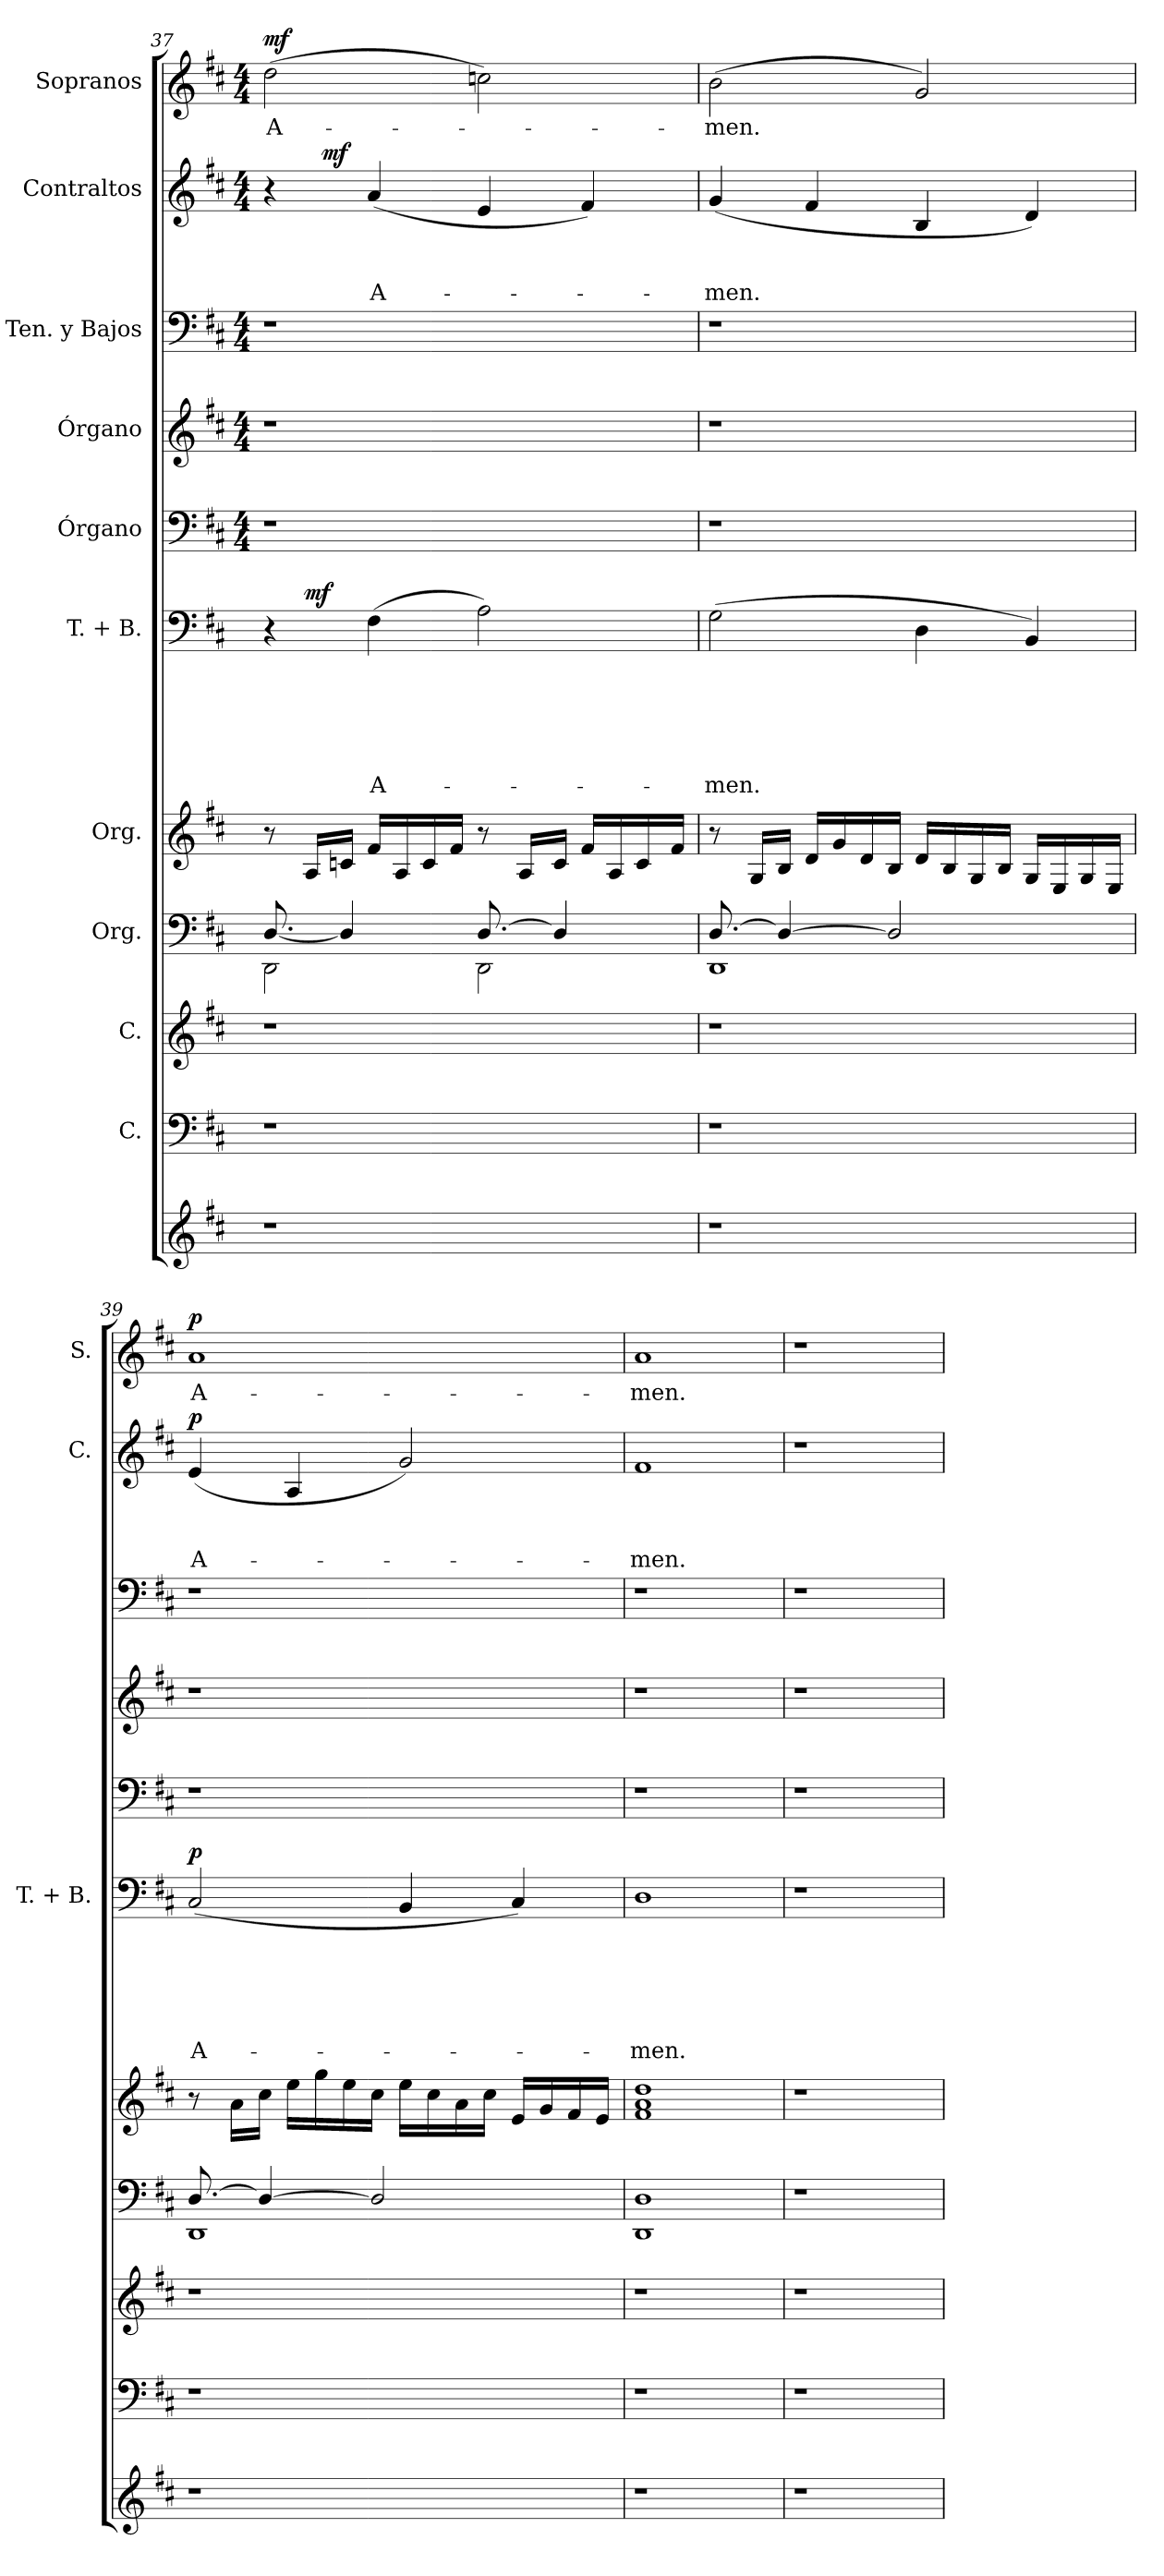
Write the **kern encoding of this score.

**kern	**kern	**kern	**kern	**kern	**kern	**text	**text	**text	**text	**text	**text	**dynam	**kern	**kern	**kern	**kern	**text	**text	**text	**dynam	**kern	**text	**dynam
*part11	*part10	*part9	*part8	*part7	*part6	*part6	*part6	*part6	*part6	*part6	*part6	*part6	*part5	*part4	*part3	*part2	*part2	*part2	*part2	*part2	*part1	*part1	*part1
*staff11	*staff10	*staff9	*staff8	*staff7	*staff6	*staff6	*staff6	*staff6	*staff6	*staff6	*staff6	*staff6	*staff5	*staff4	*staff3	*staff2	*staff2	*staff2	*staff2	*staff2	*staff1	*staff1	*staff1
*	*I"C.	*I"C.	*I"Org.	*I"Org.	*I"T. + B.	*	*	*	*	*	*	*	*I"Órgano	*I"Órgano	*I"Ten. y Bajos	*I"Contraltos	*	*	*	*	*I"Sopranos	*	*
*	*	*	*	*	*I'T. + B.	*	*	*	*	*	*	*	*	*	*	*I'C.	*	*	*	*	*I'S.	*	*
!!LO:LB:g=z
*clefG2	*clefF4	*clefG2	*clefF4	*clefG2	*clefF4	*	*	*	*	*	*	*	*clefF4	*clefG2	*clefF4	*clefG2	*	*	*	*	*clefG2	*	*
*k[f#c#]	*k[f#c#]	*k[f#c#]	*k[f#c#]	*k[f#c#]	*k[f#c#]	*	*	*	*	*	*	*	*k[f#c#]	*k[f#c#]	*k[f#c#]	*k[f#c#]	*	*	*	*	*k[f#c#]	*	*
*D:	*D:	*D:	*D:	*D:	*D:	*	*	*	*	*	*	*	*D:	*D:	*D:	*D:	*	*	*	*	*D:	*	*
*	*	*	*	*	*	*	*	*	*	*	*	*	*M4/4	*M4/4	*M4/4	*M4/4	*	*	*	*	*M4/4	*	*
=37	=37	=37	=37	=37	=37	=37	=37	=37	=37	=37	=37	=37	=37	=37	=37	=37	=37	=37	=37	=37	=37	=37	=37
*	*	*	*^	*	*	*	*	*	*	*	*	*	*	*	*	*	*	*	*	*	*	*	*
!	!	!	!	!	!	!	!	!	!	!	!	!	!	!	!	!	!	!	!	!	!	!	!LO:LY:b	!LO:DY:a
*	*	*	*	*	*	*^	*	*	*	*	*	*	*	*	*	*	*^	*	*	*	*	*	*	*
1r	1r	1r	2DD\	[>8.D/	8r	4r	8ryy	.	.	.	.	.	.	.	1r	1r	1r	4r	8ryy	.	.	.	.	(>2dd\	A-	mf
!	!	!	!	!	!	!	!	!	!	!	!	!	!	!LO:DY:a	!	!	!	!	!	!	!	!	!	!	!	!
.	.	.	.	.	16A/LL	.	2..ryy	.	.	.	.	.	.	mf	.	.	.	.	32ryy	.	.	.	.	.	.	.
!	!	!	!	!	!	!	!	!	!	!	!	!	!	!	!	!	!	!	!	!	!	!	!LO:DY:a	!	!	!
.	.	.	.	.	.	.	.	.	.	.	.	.	.	.	.	.	.	.	2ryy	.	.	.	mf	.	.	.
.	.	.	.	4D/]	16cn/JJ	.	.	.	.	.	.	.	.	.	.	.	.	.	.	.	.	.	.	.	.	.
!	!	!	!	!	!	!	!	!	!	!	!	!	!LO:LY:b	!	!	!	!	!	!	!	!	!LO:LY:b	!	!	!	!
.	.	.	.	.	16f#/LL	(>4F#\	.	.	.	.	.	.	A-	.	.	.	.	(<4a/	.	.	.	A-	.	.	.	.
.	.	.	.	.	16A/	.	.	.	.	.	.	.	.	.	.	.	.	.	.	.	.	.	.	.	.	.
.	.	.	.	.	16c/	.	.	.	.	.	.	.	.	.	.	.	.	.	.	.	.	.	.	.	.	.
.	.	.	.	16ryy	16f#/JJ	.	.	.	.	.	.	.	.	.	.	.	.	.	.	.	.	.	.	.	.	.
.	.	.	[>8.D/	2DD\	8r	2A\)	.	.	.	.	.	.	.	.	.	.	.	4e/	.	.	.	.	.	2ccn\)	.	.
.	.	.	.	.	16A/LL	.	.	.	.	.	.	.	.	.	.	.	.	.	.	.	.	.	.	.	.	.
.	.	.	.	.	.	.	.	.	.	.	.	.	.	.	.	.	.	.	4ryy	.	.	.	.	.	.	.
.	.	.	4D/]	.	16c/JJ	.	.	.	.	.	.	.	.	.	.	.	.	.	.	.	.	.	.	.	.	.
.	.	.	.	.	16f#/LL	.	.	.	.	.	.	.	.	.	.	.	.	4f#/)	.	.	.	.	.	.	.	.
.	.	.	.	.	16A/	.	.	.	.	.	.	.	.	.	.	.	.	.	.	.	.	.	.	.	.	.
.	.	.	.	.	16c/	.	.	.	.	.	.	.	.	.	.	.	.	.	.	.	.	.	.	.	.	.
.	.	.	.	.	.	.	.	.	.	.	.	.	.	.	.	.	.	.	16.ryy	.	.	.	.	.	.	.
.	.	.	16ryy	.	16f#/JJ	.	.	.	.	.	.	.	.	.	.	.	.	.	.	.	.	.	.	.	.	.
=38	=38	=38	=38	=38	=38	=38	=38	=38	=38	=38	=38	=38	=38	=38	=38	=38	=38	=38	=38	=38	=38	=38	=38	=38	=38	=38
!	!	!	!	!	!	!	!	!	!	!	!	!	!LO:LY:b	!	!	!	!	!	!	!	!	!LO:LY:b	!	!	!LO:LY:b	!
*	*	*	*	*	*	*v	*v	*	*	*	*	*	*	*	*	*	*	*v	*v	*	*	*	*	*	*	*
1r	1r	1r	[>8.D/	1DD	8r	(>2G\	.	.	.	.	.	-men.	.	1r	1r	1r	(<4g/	.	.	-men.	.	(>2b\	-men.	.
.	.	.	.	.	16G/LL	.	.	.	.	.	.	.	.	.	.	.	.	.	.	.	.	.	.	.
.	.	.	4D/_	.	16B/JJ	.	.	.	.	.	.	.	.	.	.	.	.	.	.	.	.	.	.	.
.	.	.	.	.	16d/LL	.	.	.	.	.	.	.	.	.	.	.	4f#/	.	.	.	.	.	.	.
.	.	.	.	.	16g/	.	.	.	.	.	.	.	.	.	.	.	.	.	.	.	.	.	.	.
.	.	.	.	.	16d/	.	.	.	.	.	.	.	.	.	.	.	.	.	.	.	.	.	.	.
.	.	.	2D/]	.	16B/JJ	.	.	.	.	.	.	.	.	.	.	.	.	.	.	.	.	.	.	.
.	.	.	.	.	16d/LL	4D\	.	.	.	.	.	.	.	.	.	.	4B/	.	.	.	.	2g/)	.	.
.	.	.	.	.	16B/	.	.	.	.	.	.	.	.	.	.	.	.	.	.	.	.	.	.	.
.	.	.	.	.	16G/	.	.	.	.	.	.	.	.	.	.	.	.	.	.	.	.	.	.	.
.	.	.	.	.	16B/JJ	.	.	.	.	.	.	.	.	.	.	.	.	.	.	.	.	.	.	.
.	.	.	.	.	16G/LL	4BB/)	.	.	.	.	.	.	.	.	.	.	4d/)	.	.	.	.	.	.	.
.	.	.	.	.	16E/	.	.	.	.	.	.	.	.	.	.	.	.	.	.	.	.	.	.	.
.	.	.	.	.	16G/	.	.	.	.	.	.	.	.	.	.	.	.	.	.	.	.	.	.	.
.	.	.	16ryy	.	16E/JJ	.	.	.	.	.	.	.	.	.	.	.	.	.	.	.	.	.	.	.
=39	=39	=39	=39	=39	=39	=39	=39	=39	=39	=39	=39	=39	=39	=39	=39	=39	=39	=39	=39	=39	=39	=39	=39	=39
!	!	!	!	!	!	!	!	!	!	!	!	!LO:LY:b	!LO:DY:a	!	!	!	!	!	!	!LO:LY:b	!LO:DY:a	!	!LO:LY:b	!LO:DY:a
1r	1r	1r	[>8.D/	1DD	8r	(<2C#/	.	.	.	.	.	A-	p	1r	1r	1r	(<4e/	.	.	A-	p	1a	A-	p
.	.	.	.	.	16a\LL	.	.	.	.	.	.	.	.	.	.	.	.	.	.	.	.	.	.	.
.	.	.	4D/_	.	16cc#\JJ	.	.	.	.	.	.	.	.	.	.	.	.	.	.	.	.	.	.	.
.	.	.	.	.	16ee\LL	.	.	.	.	.	.	.	.	.	.	.	4A/	.	.	.	.	.	.	.
.	.	.	.	.	16gg\	.	.	.	.	.	.	.	.	.	.	.	.	.	.	.	.	.	.	.
.	.	.	.	.	16ee\	.	.	.	.	.	.	.	.	.	.	.	.	.	.	.	.	.	.	.
.	.	.	2D/]	.	16cc#\JJ	.	.	.	.	.	.	.	.	.	.	.	.	.	.	.	.	.	.	.
.	.	.	.	.	16ee\LL	4BB/	.	.	.	.	.	.	.	.	.	.	2g/)	.	.	.	.	.	.	.
.	.	.	.	.	16cc#\	.	.	.	.	.	.	.	.	.	.	.	.	.	.	.	.	.	.	.
.	.	.	.	.	16a\	.	.	.	.	.	.	.	.	.	.	.	.	.	.	.	.	.	.	.
.	.	.	.	.	16cc#\JJ	.	.	.	.	.	.	.	.	.	.	.	.	.	.	.	.	.	.	.
.	.	.	.	.	16e/LL	4C#/)	.	.	.	.	.	.	.	.	.	.	.	.	.	.	.	.	.	.
.	.	.	.	.	16g/	.	.	.	.	.	.	.	.	.	.	.	.	.	.	.	.	.	.	.
.	.	.	.	.	16f#/	.	.	.	.	.	.	.	.	.	.	.	.	.	.	.	.	.	.	.
.	.	.	16ryy	.	16e/JJ	.	.	.	.	.	.	.	.	.	.	.	.	.	.	.	.	.	.	.
*	*	*	*v	*v	*	*	*	*	*	*	*	*	*	*	*	*	*	*	*	*	*	*	*	*
=40	=40	=40	=40	=40	=40	=40	=40	=40	=40	=40	=40	=40	=40	=40	=40	=40	=40	=40	=40	=40	=40	=40	=40
!	!	!	!	!	!	!	!	!	!	!	!LO:LY:b	!	!	!	!	!	!	!	!LO:LY:b	!	!	!LO:LY:b	!
1r	1r	1r	1DD 1D	1f# 1a 1dd	1D	.	.	.	.	.	-men.	.	1r	1r	1r	1f#	.	.	-men.	.	1a	-men.	.
!!LO:PB:g=z
=41!	=41!	=41!	=41!	=41!	=41!	=41!	=41!	=41!	=41!	=41!	=41!	=41!	=41!	=41!	=41!	=41!	=41!	=41!	=41!	=41!	=41!	=41!	=41!
1r	1r	1r	1r	1r	1r	.	.	.	.	.	.	.	1r	1r	1r	1r	.	.	.	.	1r	.	.
=42	=42	=42	=42	=42	=42	=42	=42	=42	=42	=42	=42	=42	=42	=42	=42	=42	=42	=42	=42	=42	=42	=42	=42
1r	1r	1r	1r	1r	1r	.	.	.	.	.	.	.	1r	1r	1r	1r	.	.	.	.	1r	.	.
=	=	=	=	=	=	=	=	=	=	=	=	=	=	=	=	=	=	=	=	=	=	=	=
*-	*-	*-	*-	*-	*-	*-	*-	*-	*-	*-	*-	*-	*-	*-	*-	*-	*-	*-	*-	*-	*-	*-	*-
